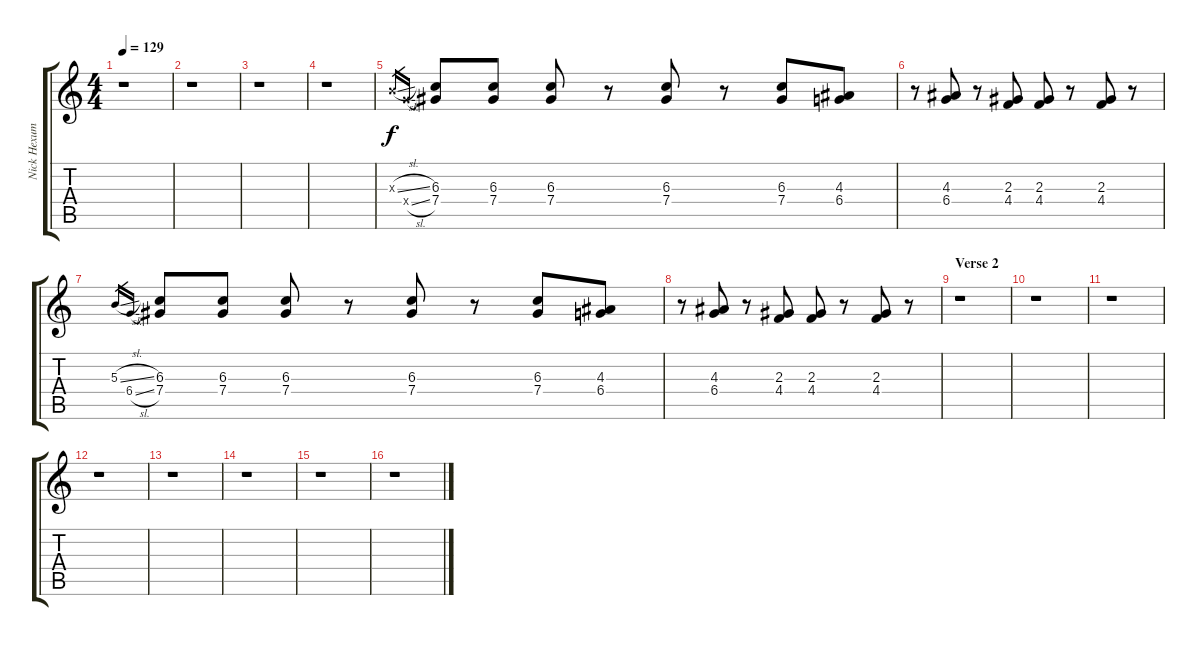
\track ("Nick Hexum- Rhythm" "Nick Hexum") {instrument acousticguitarnylon}
\staff {score tabs}
\tuning (Eb4 Bb3 Gb3 Db3 Ab2 Eb2) {hide}
\ts (4 4)
\tempo 129
\clef g2
\ks c
r.1{dy f} |
r.1 |
r.1 |
r.1 |
5.3{sl x}.16{gr} 6.4{sl x}.16{gr} (6.3 7.4).8 (6.3 7.4).8 (6.3 7.4).8 r.8 (6.3 7.4).8 r.8 (6.3 7.4).8 (4.3 6.4).8 |
r.8 (4.3 6.4).8 r.8 (2.3 4.4).8 (2.3 4.4).8 r.8 (2.3 4.4).8 r.8 |
5.3{sl}.16{gr} 6.4{sl}.16{gr} (6.3 7.4).8 (6.3 7.4).8 (6.3 7.4).8 r.8 (6.3 7.4).8 r.8 (6.3 7.4).8 (4.3 6.4).8 |
r.8 (4.3 6.4).8 r.8 (2.3 4.4).8 (2.3 4.4).8 r.8 (2.3 4.4).8 r.8 |
\section ("" "Verse 2")
r.1 |
r.1 |
r.1 |
r.1 |
r.1 |
r.1 |
r.1 |
r.1
